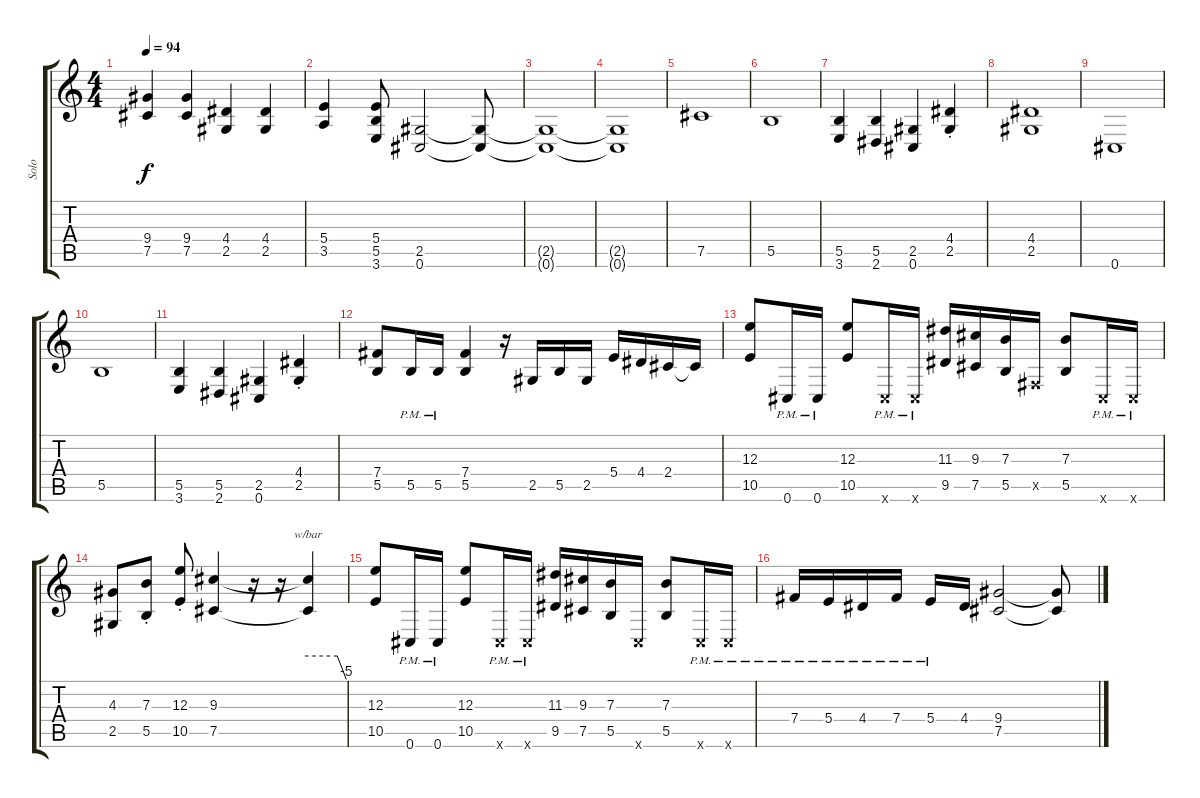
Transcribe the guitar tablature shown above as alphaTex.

\track ("Solo" "Solo") {instrument overdrivenguitar}
\staff {score tabs}
\tuning (Db4 Ab3 E3 B2 Gb2 Db2) {hide}
\ts (4 4)
\tempo 94
\clef g2
\ks c
(9.4 7.5).4{dy f} (9.4 7.5).4 (4.4 2.5).4 (4.4 2.5).4 |
(5.4 3.5).4 (5.4 5.5 3.6).8 (2.5 0.6).2 (2.5{t} 0.6{t}).8 |
(2.5{t} 0.6{t}).1 |
(2.5{t} 0.6{t}).1 |
7.5.1 |
5.5.1 |
(5.5 3.6).4 (5.5 2.6).4 (2.5 0.6).4 (4.4{st} 2.5{st}).4 |
(4.4 2.5).1 |
0.6.1 |
5.5.1 |
(5.5 3.6).4 (5.5 2.6).4 (2.5 0.6).4 (4.4{st} 2.5{st}).4 |
(7.4 5.5).8 5.5{pm}.16 5.5{pm}.16 (7.4 5.5).4 r.16 2.5.16 5.5.16 2.5.16 5.4.16 4.4.16 2.4.16 2.4{t}.16 |
(12.3 10.5).8 0.6{pm}.16 0.6{pm}.16 (12.3 10.5).8 0.6{pm x}.16 0.6{pm x}.16 (11.3 9.5).16 (9.3 7.5).16 (7.3 5.5).16 0.5{x}.16 (7.3 5.5).8 0.6{pm x}.16 0.6{pm x}.16 |
(4.3 2.5).8 (7.3{st} 5.5{st}).8 (12.3{st} 10.5{st}).8 (9.3 7.5).4 r.16 r.16 (9.3{t} 7.5{t}).4{tbe (custom default 0 0 46 0 60 -20)} |
(12.3 10.5).8 0.6{pm}.16 0.6{pm}.16 (12.3 10.5).8 0.6{pm x}.16 0.6{pm x}.16 (11.3 9.5).16 (9.3 7.5).16 (7.3 5.5).16 0.6{x}.16 (7.3 5.5).8 0.6{pm x}.16 0.6{pm x}.16 |
7.4{pm}.16 5.4{pm}.16 4.4{pm}.16 7.4{pm}.16 5.4{pm}.16 4.4.16 (9.4 7.5).2 (9.4{t} 7.5{t}).8
